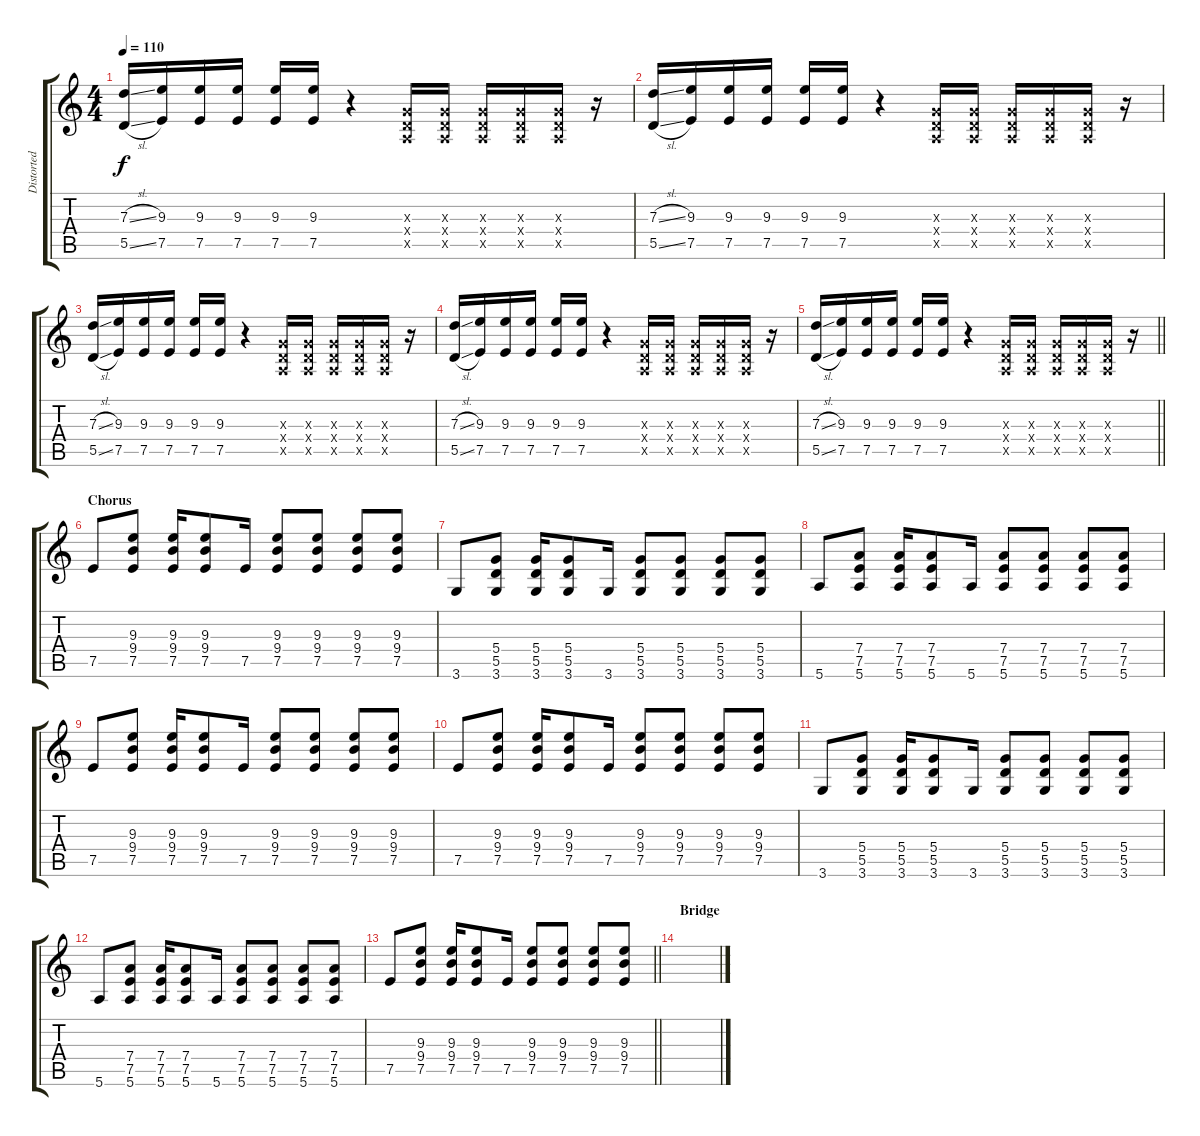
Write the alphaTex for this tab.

\track ("Distorted guitar" "Distorted ") {instrument distortionguitar}
\staff {score tabs}
\tuning (E4 B3 G3 D3 A2 E2) {hide}
\ts (4 4)
\tempo 110
\clef g2
\ks c
(7.3{sl} 5.5{sl}).16{dy f} (9.3 7.5).16 (9.3 7.5).16 (9.3 7.5).16 (9.3 7.5).16 (9.3 7.5).16 r.4 (0.3{x} 0.4{x} 0.5{x}).16 (0.3{x} 0.4{x} 0.5{x}).16 (0.3{x} 0.4{x} 0.5{x}).16 (0.3{x} 0.4{x} 0.5{x}).16 (0.3{x} 0.4{x} 0.5{x}).16 r.16 |
(7.3{sl} 5.5{sl}).16 (9.3 7.5).16 (9.3 7.5).16 (9.3 7.5).16 (9.3 7.5).16 (9.3 7.5).16 r.4 (0.3{x} 0.4{x} 0.5{x}).16 (0.3{x} 0.4{x} 0.5{x}).16 (0.3{x} 0.4{x} 0.5{x}).16 (0.3{x} 0.4{x} 0.5{x}).16 (0.3{x} 0.4{x} 0.5{x}).16 r.16 |
(7.3{sl} 5.5{sl}).16 (9.3 7.5).16 (9.3 7.5).16 (9.3 7.5).16 (9.3 7.5).16 (9.3 7.5).16 r.4 (0.3{x} 0.4{x} 0.5{x}).16 (0.3{x} 0.4{x} 0.5{x}).16 (0.3{x} 0.4{x} 0.5{x}).16 (0.3{x} 0.4{x} 0.5{x}).16 (0.3{x} 0.4{x} 0.5{x}).16 r.16 |
(7.3{sl} 5.5{sl}).16 (9.3 7.5).16 (9.3 7.5).16 (9.3 7.5).16 (9.3 7.5).16 (9.3 7.5).16 r.4 (0.3{x} 0.4{x} 0.5{x}).16 (0.3{x} 0.4{x} 0.5{x}).16 (0.3{x} 0.4{x} 0.5{x}).16 (0.3{x} 0.4{x} 0.5{x}).16 (0.3{x} 0.4{x} 0.5{x}).16 r.16 |
\barLineRight lightlight
(7.3{sl} 5.5{sl}).16 (9.3 7.5).16 (9.3 7.5).16 (9.3 7.5).16 (9.3 7.5).16 (9.3 7.5).16 r.4 (0.3{x} 0.4{x} 0.5{x}).16 (0.3{x} 0.4{x} 0.5{x}).16 (0.3{x} 0.4{x} 0.5{x}).16 (0.3{x} 0.4{x} 0.5{x}).16 (0.3{x} 0.4{x} 0.5{x}).16 r.16 |
\section ("" "Chorus")
7.5.8 (9.3 9.4 7.5).8 (9.3 9.4 7.5).16 (9.3 9.4 7.5).8 7.5.16 (9.3 9.4 7.5).8 (9.3 9.4 7.5).8 (9.3 9.4 7.5).8 (9.3 9.4 7.5).8 |
3.6.8 (5.4 5.5 3.6).8 (5.4 5.5 3.6).16 (5.4 5.5 3.6).8 3.6.16 (5.4 5.5 3.6).8 (5.4 5.5 3.6).8 (5.4 5.5 3.6).8 (5.4 5.5 3.6).8 |
5.6.8 (7.4 7.5 5.6).8 (7.4 7.5 5.6).16 (7.4 7.5 5.6).8 5.6.16 (7.4 7.5 5.6).8 (7.4 7.5 5.6).8 (7.4 7.5 5.6).8 (7.4 7.5 5.6).8 |
7.5.8 (9.3 9.4 7.5).8 (9.3 9.4 7.5).16 (9.3 9.4 7.5).8 7.5.16 (9.3 9.4 7.5).8 (9.3 9.4 7.5).8 (9.3 9.4 7.5).8 (9.3 9.4 7.5).8 |
7.5.8 (9.3 9.4 7.5).8 (9.3 9.4 7.5).16 (9.3 9.4 7.5).8 7.5.16 (9.3 9.4 7.5).8 (9.3 9.4 7.5).8 (9.3 9.4 7.5).8 (9.3 9.4 7.5).8 |
3.6.8 (5.4 5.5 3.6).8 (5.4 5.5 3.6).16 (5.4 5.5 3.6).8 3.6.16 (5.4 5.5 3.6).8 (5.4 5.5 3.6).8 (5.4 5.5 3.6).8 (5.4 5.5 3.6).8 |
5.6.8 (7.4 7.5 5.6).8 (7.4 7.5 5.6).16 (7.4 7.5 5.6).8 5.6.16 (7.4 7.5 5.6).8 (7.4 7.5 5.6).8 (7.4 7.5 5.6).8 (7.4 7.5 5.6).8 |
\barLineRight lightlight
7.5.8 (9.3 9.4 7.5).8 (9.3 9.4 7.5).16 (9.3 9.4 7.5).8 7.5.16 (9.3 9.4 7.5).8 (9.3 9.4 7.5).8 (9.3 9.4 7.5).8 (9.3 9.4 7.5).8 |
\section ("" "Bridge")
